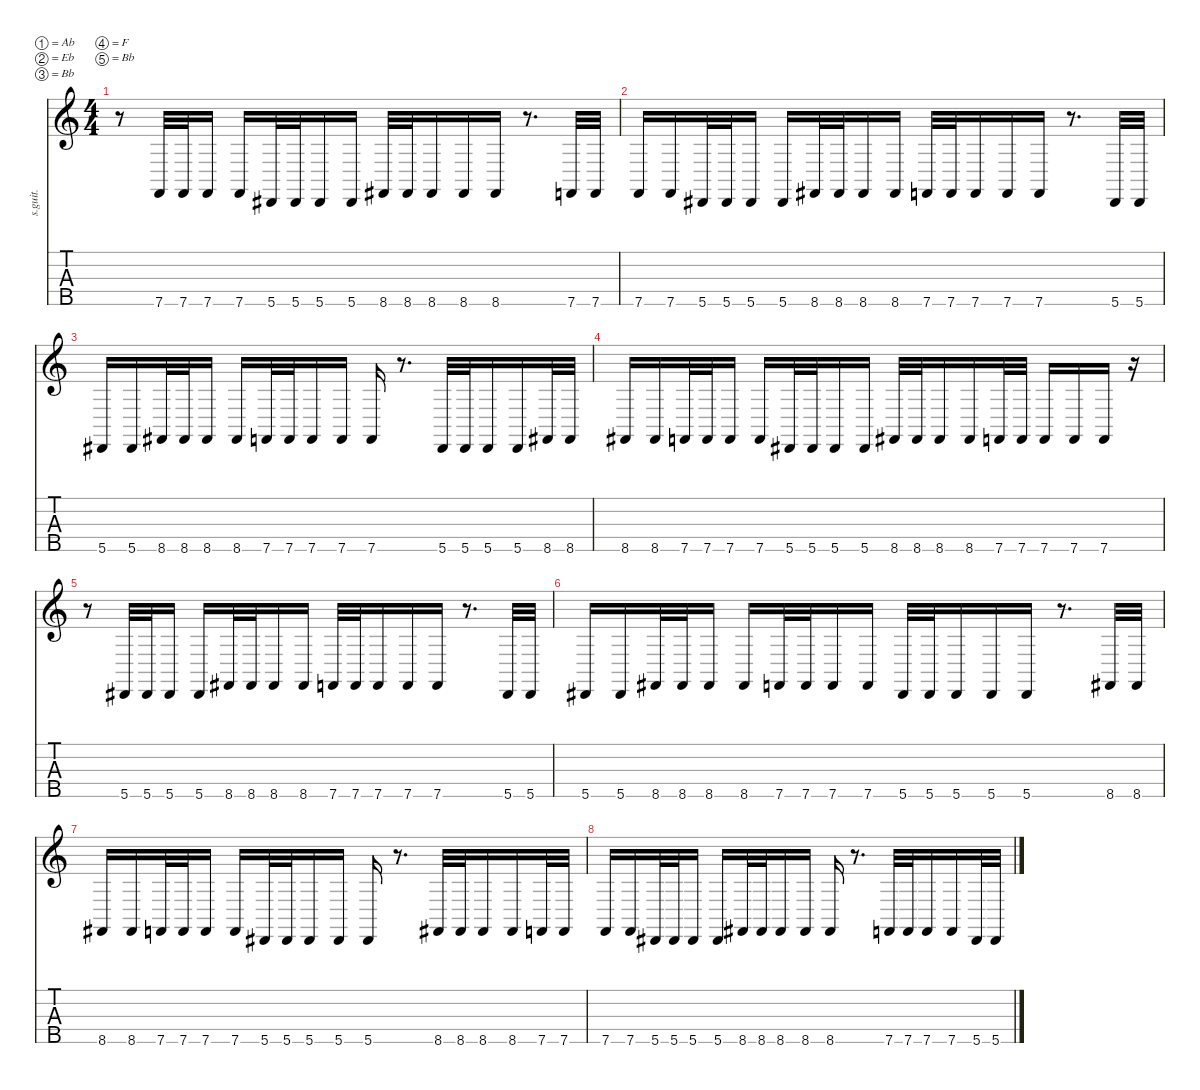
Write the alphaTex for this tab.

\defaultSystemsLayout 4
\hideDynamics
\bracketExtendMode nobrackets
\track ("Dick Lovgren (Bass)" "s.guit.") {instrument electricbasspick}
\staff {score tabs}
\tuning (Ab2 Eb2 Bb1 F1 Bb0)
\ts (4 4)
\tempo (115 hide)
\clef g2
\ks c
r.8{dy f} 7.5.32{lyrics (0 "") lyrics (1 "") lyrics (2 "") lyrics (3 "") lyrics (4 "")} 7.5.32{lyrics (0 "") lyrics (1 "") lyrics (2 "") lyrics (3 "") lyrics (4 "")} 7.5.16{lyrics (0 "") lyrics (1 "") lyrics (2 "") lyrics (3 "") lyrics (4 "")} 7.5.16{lyrics (0 "") lyrics (1 "") lyrics (2 "") lyrics (3 "") lyrics (4 "")} 5.5{acc #}.32{lyrics (0 "") lyrics (1 "") lyrics (2 "") lyrics (3 "") lyrics (4 "")} 5.5{acc #}.32{lyrics (0 "") lyrics (1 "") lyrics (2 "") lyrics (3 "") lyrics (4 "")} 5.5{acc #}.16{lyrics (0 "") lyrics (1 "") lyrics (2 "") lyrics (3 "") lyrics (4 "")} 5.5{acc #}.16{lyrics (0 "") lyrics (1 "") lyrics (2 "") lyrics (3 "") lyrics (4 "")} 8.5{acc #}.32{lyrics (0 "") lyrics (1 "") lyrics (2 "") lyrics (3 "") lyrics (4 "")} 8.5{acc #}.32{lyrics (0 "") lyrics (1 "") lyrics (2 "") lyrics (3 "") lyrics (4 "")} 8.5{acc #}.16{lyrics (0 "") lyrics (1 "") lyrics (2 "") lyrics (3 "") lyrics (4 "")} 8.5{acc #}.16{lyrics (0 "") lyrics (1 "") lyrics (2 "") lyrics (3 "") lyrics (4 "")} 8.5{acc #}.16{lyrics (0 "") lyrics (1 "") lyrics (2 "") lyrics (3 "") lyrics (4 "")} r.8{d} 7.5.32{lyrics (0 "") lyrics (1 "") lyrics (2 "") lyrics (3 "") lyrics (4 "")} 7.5.32{lyrics (0 "") lyrics (1 "") lyrics (2 "") lyrics (3 "") lyrics (4 "")} |
7.5.16{lyrics (0 "") lyrics (1 "") lyrics (2 "") lyrics (3 "") lyrics (4 "")} 7.5.16{lyrics (0 "") lyrics (1 "") lyrics (2 "") lyrics (3 "") lyrics (4 "")} 5.5{acc #}.32{lyrics (0 "") lyrics (1 "") lyrics (2 "") lyrics (3 "") lyrics (4 "")} 5.5{acc #}.32{lyrics (0 "") lyrics (1 "") lyrics (2 "") lyrics (3 "") lyrics (4 "")} 5.5{acc #}.16{lyrics (0 "") lyrics (1 "") lyrics (2 "") lyrics (3 "") lyrics (4 "")} 5.5{acc #}.16{lyrics (0 "") lyrics (1 "") lyrics (2 "") lyrics (3 "") lyrics (4 "")} 8.5{acc #}.32{lyrics (0 "") lyrics (1 "") lyrics (2 "") lyrics (3 "") lyrics (4 "")} 8.5{acc #}.32{lyrics (0 "") lyrics (1 "") lyrics (2 "") lyrics (3 "") lyrics (4 "")} 8.5{acc #}.16{lyrics (0 "") lyrics (1 "") lyrics (2 "") lyrics (3 "") lyrics (4 "")} 8.5{acc #}.16{lyrics (0 "") lyrics (1 "") lyrics (2 "") lyrics (3 "") lyrics (4 "")} 7.5.32{lyrics (0 "") lyrics (1 "") lyrics (2 "") lyrics (3 "") lyrics (4 "")} 7.5.32{lyrics (0 "") lyrics (1 "") lyrics (2 "") lyrics (3 "") lyrics (4 "")} 7.5.16{lyrics (0 "") lyrics (1 "") lyrics (2 "") lyrics (3 "") lyrics (4 "")} 7.5.16{lyrics (0 "") lyrics (1 "") lyrics (2 "") lyrics (3 "") lyrics (4 "")} 7.5.16{lyrics (0 "") lyrics (1 "") lyrics (2 "") lyrics (3 "") lyrics (4 "")} r.8{d} 5.5{acc #}.32{lyrics (0 "") lyrics (1 "") lyrics (2 "") lyrics (3 "") lyrics (4 "")} 5.5{acc #}.32{lyrics (0 "") lyrics (1 "") lyrics (2 "") lyrics (3 "") lyrics (4 "")} |
5.5{acc #}.16{lyrics (0 "") lyrics (1 "") lyrics (2 "") lyrics (3 "") lyrics (4 "")} 5.5{acc #}.16{lyrics (0 "") lyrics (1 "") lyrics (2 "") lyrics (3 "") lyrics (4 "")} 8.5{acc #}.32{lyrics (0 "") lyrics (1 "") lyrics (2 "") lyrics (3 "") lyrics (4 "")} 8.5{acc #}.32{lyrics (0 "") lyrics (1 "") lyrics (2 "") lyrics (3 "") lyrics (4 "")} 8.5{acc #}.16{lyrics (0 "") lyrics (1 "") lyrics (2 "") lyrics (3 "") lyrics (4 "")} 8.5{acc #}.16{lyrics (0 "") lyrics (1 "") lyrics (2 "") lyrics (3 "") lyrics (4 "")} 7.5.32{lyrics (0 "") lyrics (1 "") lyrics (2 "") lyrics (3 "") lyrics (4 "")} 7.5.32{lyrics (0 "") lyrics (1 "") lyrics (2 "") lyrics (3 "") lyrics (4 "")} 7.5.16{lyrics (0 "") lyrics (1 "") lyrics (2 "") lyrics (3 "") lyrics (4 "")} 7.5.16{lyrics (0 "") lyrics (1 "") lyrics (2 "") lyrics (3 "") lyrics (4 "")} 7.5.16{lyrics (0 "") lyrics (1 "") lyrics (2 "") lyrics (3 "") lyrics (4 "")} r.8{d} 5.5{acc #}.32{lyrics (0 "") lyrics (1 "") lyrics (2 "") lyrics (3 "") lyrics (4 "")} 5.5{acc #}.32{lyrics (0 "") lyrics (1 "") lyrics (2 "") lyrics (3 "") lyrics (4 "")} 5.5{acc #}.16{lyrics (0 "") lyrics (1 "") lyrics (2 "") lyrics (3 "") lyrics (4 "")} 5.5{acc #}.16{lyrics (0 "") lyrics (1 "") lyrics (2 "") lyrics (3 "") lyrics (4 "")} 8.5{acc #}.32{lyrics (0 "") lyrics (1 "") lyrics (2 "") lyrics (3 "") lyrics (4 "")} 8.5{acc #}.32{lyrics (0 "") lyrics (1 "") lyrics (2 "") lyrics (3 "") lyrics (4 "")} |
8.5{acc #}.16{lyrics (0 "") lyrics (1 "") lyrics (2 "") lyrics (3 "") lyrics (4 "")} 8.5{acc #}.16{lyrics (0 "") lyrics (1 "") lyrics (2 "") lyrics (3 "") lyrics (4 "")} 7.5.32{lyrics (0 "") lyrics (1 "") lyrics (2 "") lyrics (3 "") lyrics (4 "")} 7.5.32{lyrics (0 "") lyrics (1 "") lyrics (2 "") lyrics (3 "") lyrics (4 "")} 7.5.16{lyrics (0 "") lyrics (1 "") lyrics (2 "") lyrics (3 "") lyrics (4 "")} 7.5.16{lyrics (0 "") lyrics (1 "") lyrics (2 "") lyrics (3 "") lyrics (4 "")} 5.5{acc #}.32{lyrics (0 "") lyrics (1 "") lyrics (2 "") lyrics (3 "") lyrics (4 "")} 5.5{acc #}.32{lyrics (0 "") lyrics (1 "") lyrics (2 "") lyrics (3 "") lyrics (4 "")} 5.5{acc #}.16{lyrics (0 "") lyrics (1 "") lyrics (2 "") lyrics (3 "") lyrics (4 "")} 5.5{acc #}.16{lyrics (0 "") lyrics (1 "") lyrics (2 "") lyrics (3 "") lyrics (4 "")} 8.5{acc #}.32{lyrics (0 "") lyrics (1 "") lyrics (2 "") lyrics (3 "") lyrics (4 "")} 8.5{acc #}.32{lyrics (0 "") lyrics (1 "") lyrics (2 "") lyrics (3 "") lyrics (4 "")} 8.5{acc #}.16{lyrics (0 "") lyrics (1 "") lyrics (2 "") lyrics (3 "") lyrics (4 "")} 8.5{acc #}.16{lyrics (0 "") lyrics (1 "") lyrics (2 "") lyrics (3 "") lyrics (4 "")} 7.5.32{lyrics (0 "") lyrics (1 "") lyrics (2 "") lyrics (3 "") lyrics (4 "")} 7.5.32{lyrics (0 "") lyrics (1 "") lyrics (2 "") lyrics (3 "") lyrics (4 "")} 7.5.16{lyrics (0 "") lyrics (1 "") lyrics (2 "") lyrics (3 "") lyrics (4 "")} 7.5.16{lyrics (0 "") lyrics (1 "") lyrics (2 "") lyrics (3 "") lyrics (4 "")} 7.5.16{lyrics (0 "") lyrics (1 "") lyrics (2 "") lyrics (3 "") lyrics (4 "")} r.16 |
r.8 5.5{acc #}.32{lyrics (0 "") lyrics (1 "") lyrics (2 "") lyrics (3 "") lyrics (4 "")} 5.5{acc #}.32{lyrics (0 "") lyrics (1 "") lyrics (2 "") lyrics (3 "") lyrics (4 "")} 5.5{acc #}.16{lyrics (0 "") lyrics (1 "") lyrics (2 "") lyrics (3 "") lyrics (4 "")} 5.5{acc #}.16{lyrics (0 "") lyrics (1 "") lyrics (2 "") lyrics (3 "") lyrics (4 "")} 8.5{acc #}.32{lyrics (0 "") lyrics (1 "") lyrics (2 "") lyrics (3 "") lyrics (4 "")} 8.5{acc #}.32{lyrics (0 "") lyrics (1 "") lyrics (2 "") lyrics (3 "") lyrics (4 "")} 8.5{acc #}.16{lyrics (0 "") lyrics (1 "") lyrics (2 "") lyrics (3 "") lyrics (4 "")} 8.5{acc #}.16{lyrics (0 "") lyrics (1 "") lyrics (2 "") lyrics (3 "") lyrics (4 "")} 7.5.32{lyrics (0 "") lyrics (1 "") lyrics (2 "") lyrics (3 "") lyrics (4 "")} 7.5.32{lyrics (0 "") lyrics (1 "") lyrics (2 "") lyrics (3 "") lyrics (4 "")} 7.5.16{lyrics (0 "") lyrics (1 "") lyrics (2 "") lyrics (3 "") lyrics (4 "")} 7.5.16{lyrics (0 "") lyrics (1 "") lyrics (2 "") lyrics (3 "") lyrics (4 "")} 7.5.16{lyrics (0 "") lyrics (1 "") lyrics (2 "") lyrics (3 "") lyrics (4 "")} r.8{d} 5.5{acc #}.32{lyrics (0 "") lyrics (1 "") lyrics (2 "") lyrics (3 "") lyrics (4 "")} 5.5{acc #}.32{lyrics (0 "") lyrics (1 "") lyrics (2 "") lyrics (3 "") lyrics (4 "")} |
5.5{acc #}.16{lyrics (0 "") lyrics (1 "") lyrics (2 "") lyrics (3 "") lyrics (4 "")} 5.5{acc #}.16{lyrics (0 "") lyrics (1 "") lyrics (2 "") lyrics (3 "") lyrics (4 "")} 8.5{acc #}.32{lyrics (0 "") lyrics (1 "") lyrics (2 "") lyrics (3 "") lyrics (4 "")} 8.5{acc #}.32{lyrics (0 "") lyrics (1 "") lyrics (2 "") lyrics (3 "") lyrics (4 "")} 8.5{acc #}.16{lyrics (0 "") lyrics (1 "") lyrics (2 "") lyrics (3 "") lyrics (4 "")} 8.5{acc #}.16{lyrics (0 "") lyrics (1 "") lyrics (2 "") lyrics (3 "") lyrics (4 "")} 7.5.32{lyrics (0 "") lyrics (1 "") lyrics (2 "") lyrics (3 "") lyrics (4 "")} 7.5.32{lyrics (0 "") lyrics (1 "") lyrics (2 "") lyrics (3 "") lyrics (4 "")} 7.5.16{lyrics (0 "") lyrics (1 "") lyrics (2 "") lyrics (3 "") lyrics (4 "")} 7.5.16{lyrics (0 "") lyrics (1 "") lyrics (2 "") lyrics (3 "") lyrics (4 "")} 5.5{acc #}.32{lyrics (0 "") lyrics (1 "") lyrics (2 "") lyrics (3 "") lyrics (4 "")} 5.5{acc #}.32{lyrics (0 "") lyrics (1 "") lyrics (2 "") lyrics (3 "") lyrics (4 "")} 5.5{acc #}.16{lyrics (0 "") lyrics (1 "") lyrics (2 "") lyrics (3 "") lyrics (4 "")} 5.5{acc #}.16{lyrics (0 "") lyrics (1 "") lyrics (2 "") lyrics (3 "") lyrics (4 "")} 5.5{acc #}.16{lyrics (0 "") lyrics (1 "") lyrics (2 "") lyrics (3 "") lyrics (4 "")} r.8{d} 8.5{acc #}.32{lyrics (0 "") lyrics (1 "") lyrics (2 "") lyrics (3 "") lyrics (4 "")} 8.5{acc #}.32{lyrics (0 "") lyrics (1 "") lyrics (2 "") lyrics (3 "") lyrics (4 "")} |
8.5{acc #}.16{lyrics (0 "") lyrics (1 "") lyrics (2 "") lyrics (3 "") lyrics (4 "")} 8.5{acc #}.16{lyrics (0 "") lyrics (1 "") lyrics (2 "") lyrics (3 "") lyrics (4 "")} 7.5.32{lyrics (0 "") lyrics (1 "") lyrics (2 "") lyrics (3 "") lyrics (4 "")} 7.5.32{lyrics (0 "") lyrics (1 "") lyrics (2 "") lyrics (3 "") lyrics (4 "")} 7.5.16{lyrics (0 "") lyrics (1 "") lyrics (2 "") lyrics (3 "") lyrics (4 "")} 7.5.16{lyrics (0 "") lyrics (1 "") lyrics (2 "") lyrics (3 "") lyrics (4 "")} 5.5{acc #}.32{lyrics (0 "") lyrics (1 "") lyrics (2 "") lyrics (3 "") lyrics (4 "")} 5.5{acc #}.32{lyrics (0 "") lyrics (1 "") lyrics (2 "") lyrics (3 "") lyrics (4 "")} 5.5{acc #}.16{lyrics (0 "") lyrics (1 "") lyrics (2 "") lyrics (3 "") lyrics (4 "")} 5.5{acc #}.16{lyrics (0 "") lyrics (1 "") lyrics (2 "") lyrics (3 "") lyrics (4 "")} 5.5{acc #}.16{lyrics (0 "") lyrics (1 "") lyrics (2 "") lyrics (3 "") lyrics (4 "")} r.8{d} 8.5{acc #}.32{lyrics (0 "") lyrics (1 "") lyrics (2 "") lyrics (3 "") lyrics (4 "")} 8.5{acc #}.32{lyrics (0 "") lyrics (1 "") lyrics (2 "") lyrics (3 "") lyrics (4 "")} 8.5{acc #}.16{lyrics (0 "") lyrics (1 "") lyrics (2 "") lyrics (3 "") lyrics (4 "")} 8.5{acc #}.16{lyrics (0 "") lyrics (1 "") lyrics (2 "") lyrics (3 "") lyrics (4 "")} 7.5.32{lyrics (0 "") lyrics (1 "") lyrics (2 "") lyrics (3 "") lyrics (4 "")} 7.5.32{lyrics (0 "") lyrics (1 "") lyrics (2 "") lyrics (3 "") lyrics (4 "")} |
7.5.16{lyrics (0 "") lyrics (1 "") lyrics (2 "") lyrics (3 "") lyrics (4 "")} 7.5.16{lyrics (0 "") lyrics (1 "") lyrics (2 "") lyrics (3 "") lyrics (4 "")} 5.5{acc #}.32{lyrics (0 "") lyrics (1 "") lyrics (2 "") lyrics (3 "") lyrics (4 "")} 5.5{acc #}.32{lyrics (0 "") lyrics (1 "") lyrics (2 "") lyrics (3 "") lyrics (4 "")} 5.5{acc #}.16{lyrics (0 "") lyrics (1 "") lyrics (2 "") lyrics (3 "") lyrics (4 "")} 5.5{acc #}.16{lyrics (0 "") lyrics (1 "") lyrics (2 "") lyrics (3 "") lyrics (4 "")} 8.5{acc #}.32{lyrics (0 "") lyrics (1 "") lyrics (2 "") lyrics (3 "") lyrics (4 "")} 8.5{acc #}.32{lyrics (0 "") lyrics (1 "") lyrics (2 "") lyrics (3 "") lyrics (4 "")} 8.5{acc #}.16{lyrics (0 "") lyrics (1 "") lyrics (2 "") lyrics (3 "") lyrics (4 "")} 8.5{acc #}.16{lyrics (0 "") lyrics (1 "") lyrics (2 "") lyrics (3 "") lyrics (4 "")} 8.5{acc #}.16{lyrics (0 "") lyrics (1 "") lyrics (2 "") lyrics (3 "") lyrics (4 "")} r.8{d} 7.5.32{lyrics (0 "") lyrics (1 "") lyrics (2 "") lyrics (3 "") lyrics (4 "")} 7.5.32{lyrics (0 "") lyrics (1 "") lyrics (2 "") lyrics (3 "") lyrics (4 "")} 7.5.16{lyrics (0 "") lyrics (1 "") lyrics (2 "") lyrics (3 "") lyrics (4 "")} 7.5.16{lyrics (0 "") lyrics (1 "") lyrics (2 "") lyrics (3 "") lyrics (4 "")} 5.5{acc #}.32{lyrics (0 "") lyrics (1 "") lyrics (2 "") lyrics (3 "") lyrics (4 "")} 5.5{acc #}.32{lyrics (0 "") lyrics (1 "") lyrics (2 "") lyrics (3 "") lyrics (4 "")}
